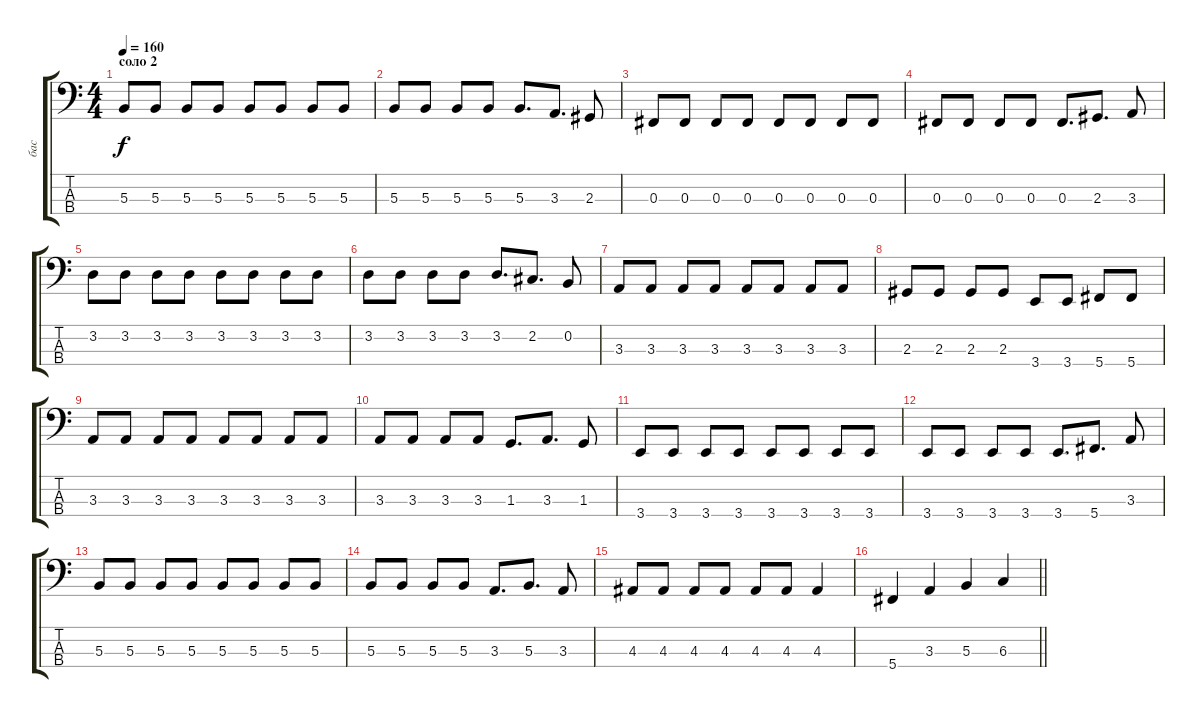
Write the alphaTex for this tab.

\track ("бас" "бас") {instrument electricbassfinger}
\staff {score tabs}
\tuning (E2 B1 Gb1 Db1) {hide}
\ts (4 4)
\section ("" "соло 2")
\tempo 160
\clef f4
\ks c
5.3.8{dy f} 5.3.8 5.3.8 5.3.8 5.3.8 5.3.8 5.3.8 5.3.8 |
5.3.8 5.3.8 5.3.8 5.3.8 5.3.8{d} 3.3.8{d} 2.3.8 |
0.3.8 0.3.8 0.3.8 0.3.8 0.3.8 0.3.8 0.3.8 0.3.8 |
0.3.8 0.3.8 0.3.8 0.3.8 0.3.8{d} 2.3.8{d} 3.3.8 |
3.2.8 3.2.8 3.2.8 3.2.8 3.2.8 3.2.8 3.2.8 3.2.8 |
3.2.8 3.2.8 3.2.8 3.2.8 3.2.8{d} 2.2.8{d} 0.2.8 |
3.3.8 3.3.8 3.3.8 3.3.8 3.3.8 3.3.8 3.3.8 3.3.8 |
2.3.8 2.3.8 2.3.8 2.3.8 3.4.8 3.4.8 5.4.8 5.4.8 |
3.3.8 3.3.8 3.3.8 3.3.8 3.3.8 3.3.8 3.3.8 3.3.8 |
3.3.8 3.3.8 3.3.8 3.3.8 1.3.8{d} 3.3.8{d} 1.3.8 |
3.4.8 3.4.8 3.4.8 3.4.8 3.4.8 3.4.8 3.4.8 3.4.8 |
3.4.8 3.4.8 3.4.8 3.4.8 3.4.8{d} 5.4.8{d} 3.3.8 |
5.3.8 5.3.8 5.3.8 5.3.8 5.3.8 5.3.8 5.3.8 5.3.8 |
5.3.8 5.3.8 5.3.8 5.3.8 3.3.8{d} 5.3.8{d} 3.3.8 |
4.3.8 4.3.8 4.3.8 4.3.8 4.3.8 4.3.8 4.3.4 |
\barLineRight lightlight
5.4.4 3.3.4 5.3.4 6.3.4
